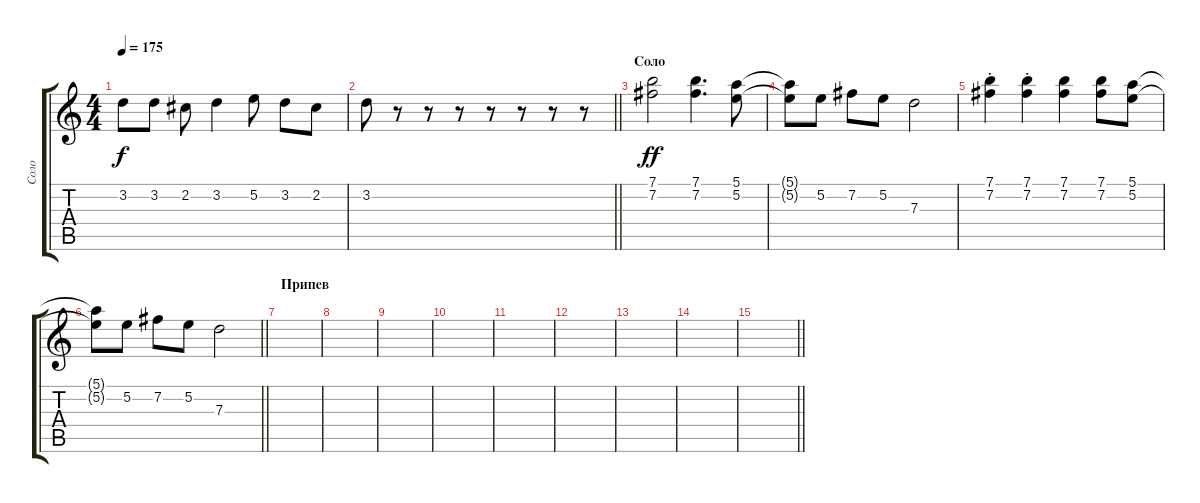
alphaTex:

\track ("Соло" "Соло") {instrument overdrivenguitar}
\staff {score tabs}
\tuning (E4 B3 G3 D3 A2 E2) {hide}
\ts (4 4)
\tempo 175
\clef g2
\ks c
3.2.8{dy f} 3.2.8 2.2.8 3.2.4 5.2.8 3.2.8 2.2.8 |
\barLineRight lightlight
3.2.8 r.8 r.8 r.8 r.8 r.8 r.8 r.8 |
\section ("" "Соло")
(7.1 7.2).2{dy ff} (7.1 7.2).4{d} (5.1 5.2).8 |
(5.1{t} 5.2{t}).8 5.2.8 7.2.8 5.2.8 7.3.2 |
(7.1{st} 7.2{st}).4 (7.1{st} 7.2{st}).4 (7.1 7.2).4 (7.1 7.2).8 (5.1 5.2).8 |
\barLineRight lightlight
(5.1{t} 5.2{t}).8 5.2.8 7.2.8 5.2.8 7.3.2 |
\section ("" "Припев")
|
|
|
|
|
|
|
|
\barLineRight lightlight
